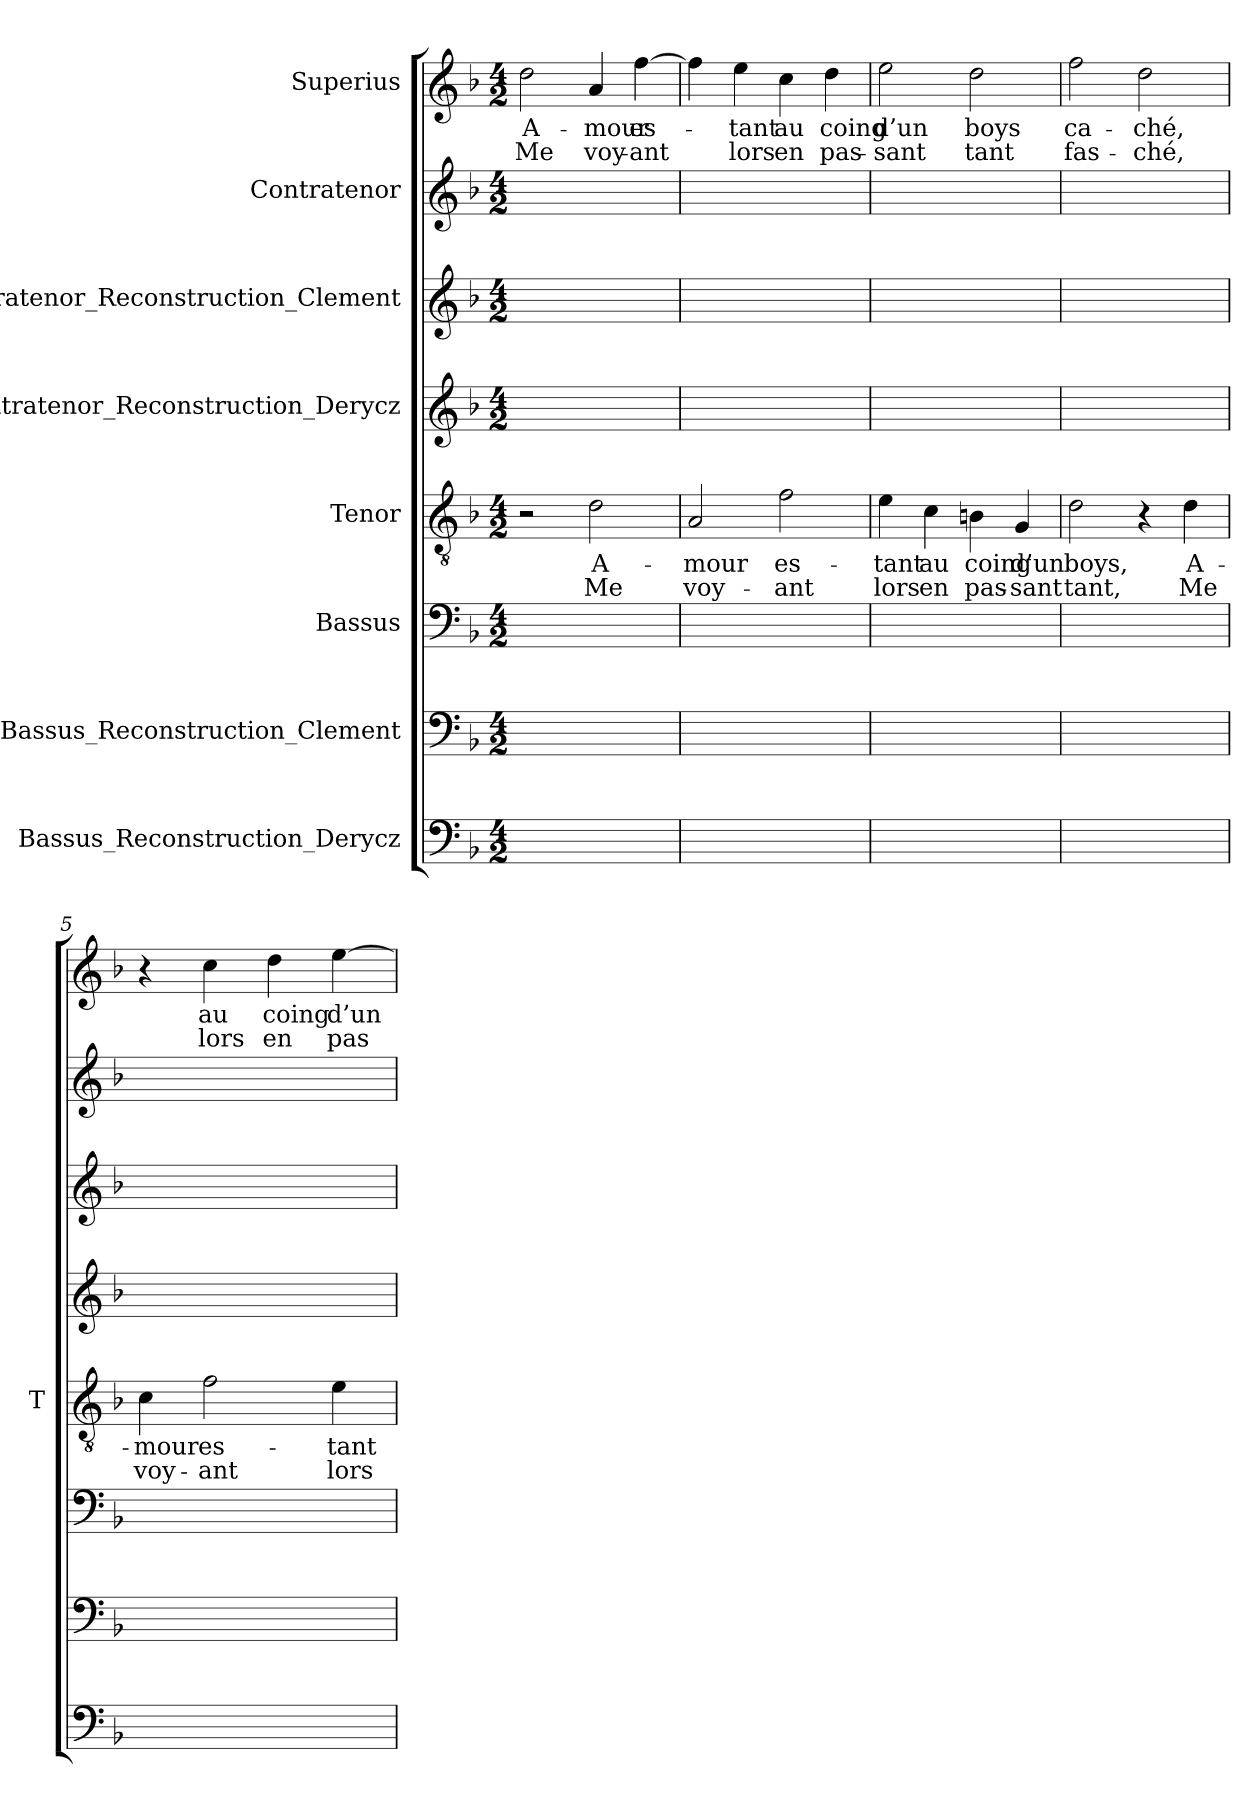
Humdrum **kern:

**kern	**kern	**kern	**kern	**text	**text	**kern	**kern	**kern	**kern	**text	**text
*part8	*part7	*part6	*part5	*part5	*part5	*part4	*part3	*part2	*part1	*part1	*part1
*staff8	*staff7	*staff6	*staff5	*staff5	*staff5	*staff4	*staff3	*staff2	*staff1	*staff1	*staff1
*I"Bassus_Reconstruction_Derycz	*I"Bassus_Reconstruction_Clement	*I"Bassus	*I"Tenor	*	*	*I"Contratenor_Reconstruction_Derycz	*I"Contratenor_Reconstruction_Clement	*I"Contratenor	*I"Superius	*	*
*	*	*	*I'T	*	*	*	*	*	*	*	*
*clefF4	*clefF4	*clefF4	*clefGv2	*	*	*clefG2	*clefG2	*clefG2	*clefG2	*	*
*k[b-]	*k[b-]	*k[b-]	*k[b-]	*	*	*k[b-]	*k[b-]	*k[b-]	*k[b-]	*	*
*M4/2	*M4/2	*M4/2	*M4/2	*	*	*M4/2	*M4/2	*M4/2	*M4/2	*	*
=1	=1	=1	=1	=1	=1	=1	=1	=1	=1	=1	=1
1ryy	1ryy	1ryy	2r	.	.	1ryy	1ryy	1ryy	2dd	A-	-Me
.	.	.	2d	A-	-Me	.	.	.	4a	-mour	voy-
.	.	.	.	.	.	.	.	.	[4ff	es-	-ant
=2	=2	=2	=2	=2	=2	=2	=2	=2	=2	=2	=2
1ryy	1ryy	1ryy	2A	-mour	voy-	1ryy	1ryy	1ryy	4ff]	.	.
.	.	.	.	.	.	.	.	.	4ee	-tant	-lors
.	.	.	2f	es-	-ant	.	.	.	4cc	-au	-en
.	.	.	.	.	.	.	.	.	4dd	-coing	pas-
=3	=3	=3	=3	=3	=3	=3	=3	=3	=3	=3	=3
1ryy	1ryy	1ryy	4e	-tant	-lors	1ryy	1ryy	1ryy	2ee	-d’un	-sant
.	.	.	4c	-au	-en	.	.	.	.	.	.
.	.	.	4Bn	-coing	pas-	.	.	.	2dd	-boys	-tant
.	.	.	4G	-d’un	-sant	.	.	.	.	.	.
=4	=4	=4	=4	=4	=4	=4	=4	=4	=4	=4	=4
1ryy	1ryy	1ryy	2d	-boys,	-tant,	1ryy	1ryy	1ryy	2ff	ca-	fas-
.	.	.	4r	.	.	.	.	.	2dd	-ché,	-ché,
.	.	.	4d	A-	-Me	.	.	.	.	.	.
=5	=5	=5	=5	=5	=5	=5	=5	=5	=5	=5	=5
1ryy	1ryy	1ryy	4c	-mour	voy-	1ryy	1ryy	1ryy	4r	.	.
.	.	.	2f	es-	-ant	.	.	.	4cc	-au	-lors
.	.	.	.	.	.	.	.	.	4dd	-coing	-en
.	.	.	4e	-tant	-lors	.	.	.	[4ee	-d’un	pas-
=	=	=	=	=	=	=	=	=	=	=	=
*-	*-	*-	*-	*-	*-	*-	*-	*-	*-	*-	*-
